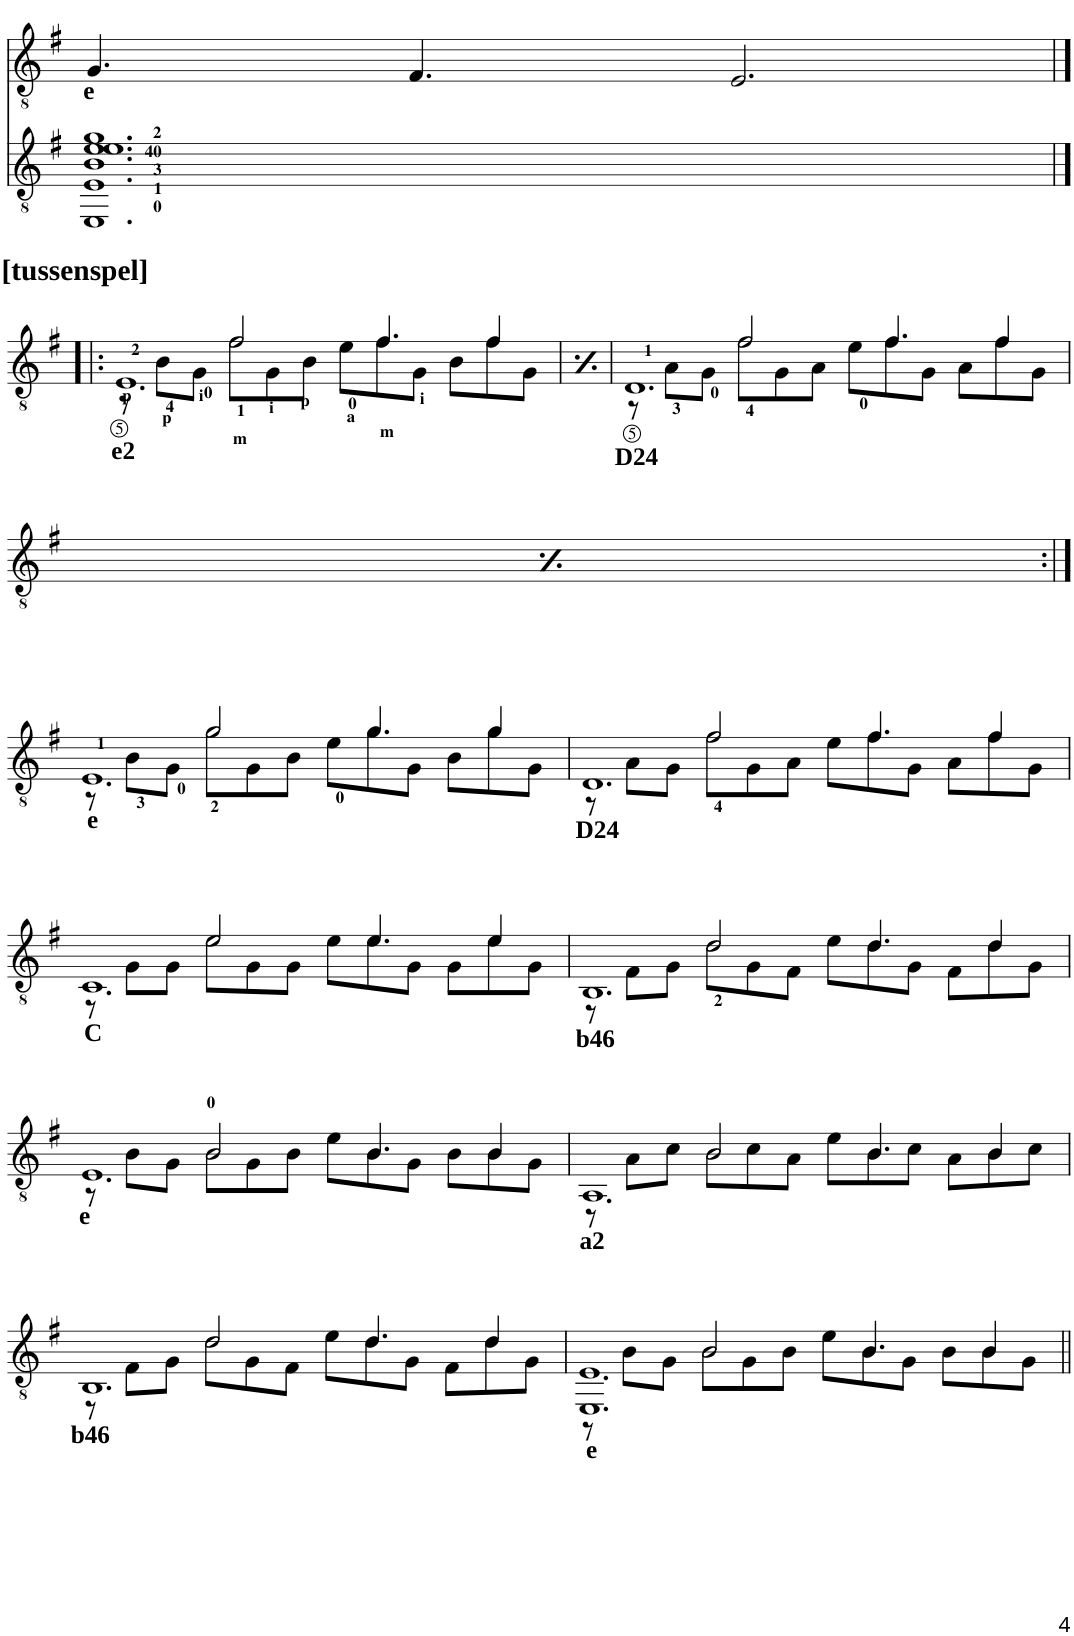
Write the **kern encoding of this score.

**kern	**kern
*part2	*part1
*staff2	*staff1
*I"ac	*I"gt
!!LO:PB:g=z
*clefGv2	*clefGv2
*k[f#]	*k[f#]
*M12/8	*M12/8
=20	=20
!	!LO:TX:b:B:t=e
1.EE 1.E 1.B 1.e 1.e 1.g	4.G/
.	4.F#/
.	2.E/
!!LO:LB:g=z
=21|!:	=21|!:
*	*^
*	*	*^
!	!LO:TX:b:B:t=e2	!	!
!	!LO:TX:a:B:t=[tussenspel]	!	!
1.r	4.ryy	1.E	8r
.	.	.	8B<\L
.	.	.	8G\J
!	!	!	!LO:N:head=open
.	2f#/	.	8f#<\L
.	.	.	8G\
.	.	.	8B\J
.	.	.	8e<\L
!	!	!	!LO:N:head=solid
.	4.f#/	.	8f#<\
.	.	.	8G\J
.	.	.	8B\L
.	4f#/	.	8f#\
.	.	.	8G\J
=22	=22	=22	=22
!	!LO:TX:b:B:t=e2	!	!
!	!LO:TX:a:B:t=[tussenspel]	!	!
1.r	4.ryy	1.E	8r
.	.	.	8B<\L
.	.	.	8G\J
!	!	!	!LO:N:head=open
.	2f#/	.	8f#<\L
.	.	.	8G\
.	.	.	8B\J
.	.	.	8e<\L
!	!	!	!LO:N:head=solid
.	4.f#/	.	8f#<\
.	.	.	8G\J
.	.	.	8B\L
.	4f#/	.	8f#\
.	.	.	8G\J
=23	=23	=23	=23
!	!LO:TX:b:B:t=D24	!	!
1.r	4.ryy	1.D	8r
.	.	.	8A\L
.	.	.	8G\J
!	!	!	!LO:N:head=open
.	2f#/	.	8f#\L
.	.	.	8G\
.	.	.	8A\J
.	.	.	8e\L
!	!	!	!LO:N:head=solid
.	4.f#/	.	8f#\
.	.	.	8G\J
.	.	.	8A\L
.	4f#/	.	8f#\
.	.	.	8G\J
!!LO:LB:g=z	!!	!!
=24	=24	=24	=24
!	!LO:TX:b:B:t=D24	!	!
1.r	4.ryy	1.D	8r
.	.	.	8A\L
.	.	.	8G\J
!	!	!	!LO:N:head=open
.	2f#/	.	8f#\L
.	.	.	8G\
.	.	.	8A\J
.	.	.	8e\L
!	!	!	!LO:N:head=solid
.	4.f#/	.	8f#\
.	.	.	8G\J
.	.	.	8A\L
.	4f#/	.	8f#\
.	.	.	8G\J
!!LO:LB:g=z	!!	!!
=25:|!	=25:|!	=25:|!	=25:|!
!	!LO:TX:b:B:t=e	!	!
1.r	4.ryy	1.E	8r
.	.	.	8B\L
.	.	.	8G\J
!	!	!	!LO:N:head=open
.	2g/	.	8g\L
.	.	.	8G\
.	.	.	8B\J
.	.	.	8e\L
!	!	!	!LO:N:head=solid
.	4.g/	.	8g\
.	.	.	8G\J
.	.	.	8B\L
.	4g/	.	8g\
.	.	.	8G\J
=26	=26	=26	=26
!	!LO:TX:b:B:t=D24	!	!
1.r	4.ryy	1.D	8r
.	.	.	8A\L
.	.	.	8G\J
!	!	!	!LO:N:head=open
.	2f#/	.	8f#\L
.	.	.	8G\
.	.	.	8A\J
.	.	.	8e\L
!	!	!	!LO:N:head=solid
.	4.f#/	.	8f#\
.	.	.	8G\J
.	.	.	8A\L
.	4f#/	.	8f#\
.	.	.	8G\J
!!LO:LB:g=z	!!	!!
=27	=27	=27	=27
!	!LO:TX:b:B:t=C	!	!
1.r	4.ryy	1.C	8r
.	.	.	8G\L
.	.	.	8G\J
!	!	!	!LO:N:head=open
.	2e/	.	8e\L
.	.	.	8G\
.	.	.	8G\J
.	.	.	8e\L
!	!	!	!LO:N:head=solid
.	4.e/	.	8e\
.	.	.	8G\J
.	.	.	8G\L
.	4e/	.	8e\
.	.	.	8G\J
=28	=28	=28	=28
!	!LO:TX:b:B:t=b46	!	!
1.r	4.ryy	1.BB	8r
.	.	.	8F#\L
.	.	.	8G\J
!	!	!	!LO:N:head=open
.	2d/	.	8d\L
.	.	.	8G\
.	.	.	8F#\J
.	.	.	8e\L
!	!	!	!LO:N:head=solid
.	4.d/	.	8d\
.	.	.	8G\J
.	.	.	8F#\L
.	4d/	.	8d\
.	.	.	8G\J
!!LO:LB:g=z	!!	!!
=29	=29	=29	=29
!	!LO:TX:b:B:t=e	!	!
1.r	4.ryy	1.E	8r
.	.	.	8B\L
.	.	.	8G\J
!	!	!	!LO:N:head=open
.	2B/	.	8B\L
.	.	.	8G\
.	.	.	8B\J
.	.	.	8e\L
!	!	!	!LO:N:head=solid
.	4.B/	.	8B\
.	.	.	8G\J
.	.	.	8B\L
.	4B/	.	8B\
.	.	.	8G\J
=30	=30	=30	=30
!	!LO:TX:b:B:t=a2	!	!
1.r	4.ryy	1.AA	8r
.	.	.	8A\L
.	.	.	8c\J
!	!	!	!LO:N:head=open
.	2B/	.	8B\L
.	.	.	8c\
.	.	.	8A\J
.	.	.	8e\L
!	!	!	!LO:N:head=solid
.	4.B/	.	8B\
.	.	.	8c\J
.	.	.	8A\L
.	4B/	.	8B\
.	.	.	8c\J
!!LO:LB:g=z	!!	!!
=31	=31	=31	=31
!	!LO:TX:b:B:t=b46	!	!
1.r	4.ryy	1.BB	8r
.	.	.	8F#\L
.	.	.	8G\J
!	!	!	!LO:N:head=open
.	2d/	.	8d\L
.	.	.	8G\
.	.	.	8F#\J
.	.	.	8e\L
!	!	!	!LO:N:head=solid
.	4.d/	.	8d\
.	.	.	8G\J
.	.	.	8F#\L
.	4d/	.	8d\
.	.	.	8G\J
=32	=32	=32	=32
!	!LO:TX:b:B:t=e	!	!
1.r	4.ryy	1.EE 1.E	8r
.	.	.	8B\L
.	.	.	8G\J
!	!	!	!LO:N:head=open
.	2B/	.	8B\L
.	.	.	8G\
.	.	.	8B\J
.	.	.	8e\L
!	!	!	!LO:N:head=solid
.	4.B/	.	8B\
.	.	.	8G\J
.	.	.	8B\L
.	4B/	.	8B\
.	.	.	8G\J
*	*v	*v	*v
=||	=||
*-	*-
